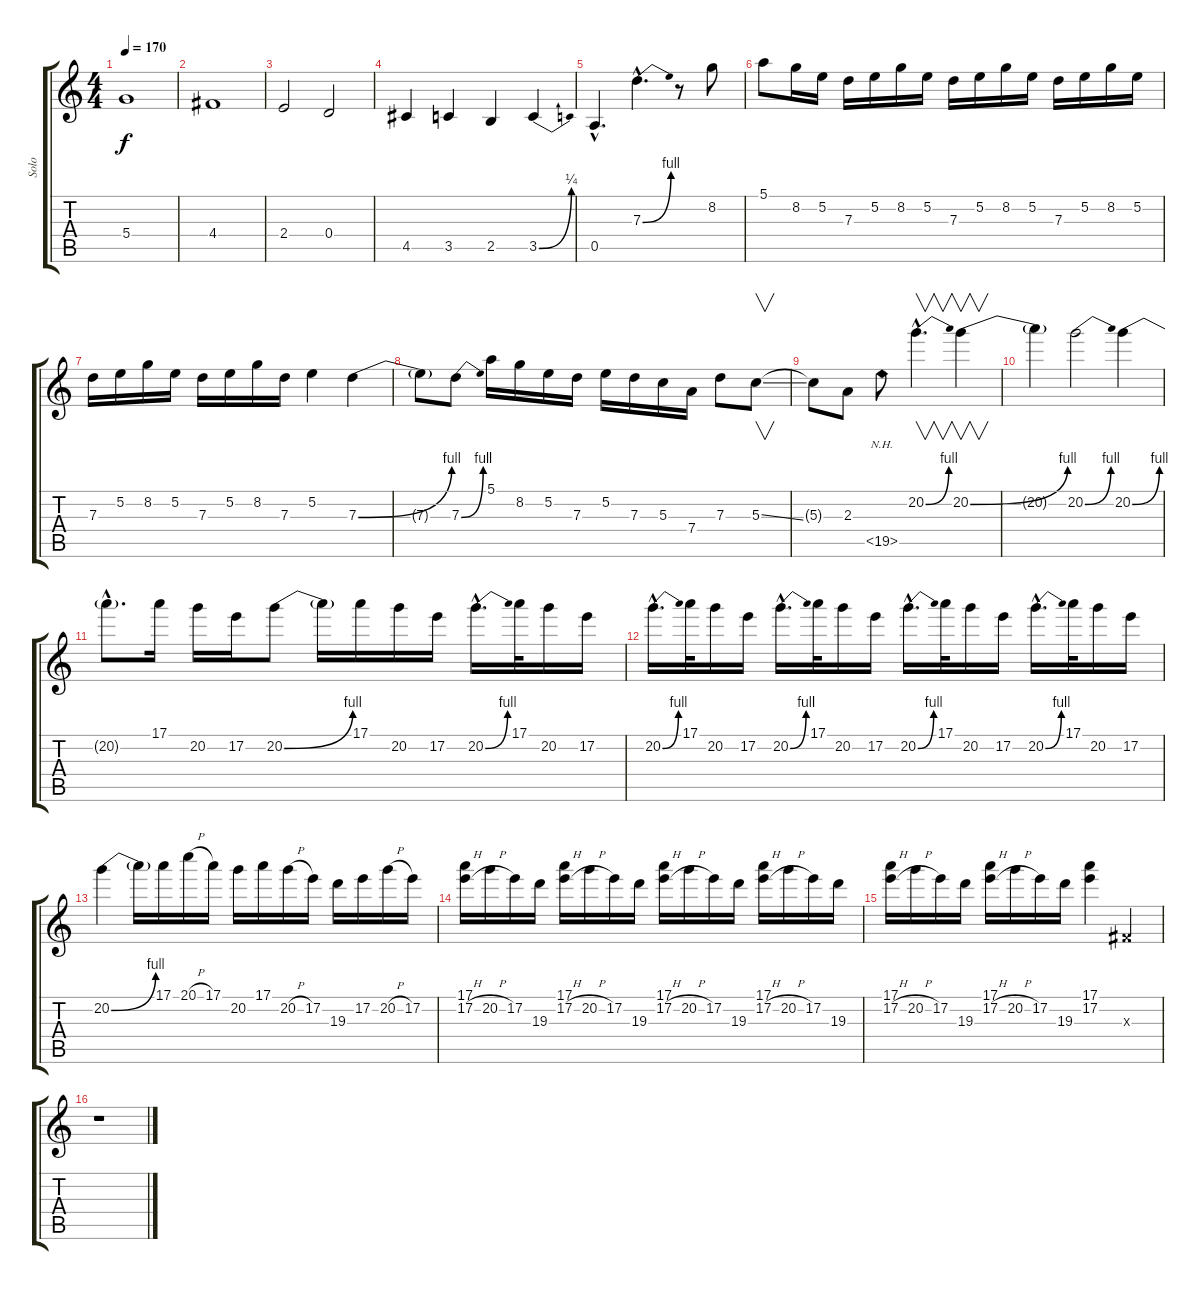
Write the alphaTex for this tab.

\track ("Solo" "Solo") {instrument distortionguitar}
\staff {score tabs}
\tuning (E4 B3 G3 D3 A2 E2) {hide}
\ts (4 4)
\tempo 170
\clef g2
\ks c
5.4.1{dy f} |
4.4.1 |
2.4.2 0.4.2 |
4.5.4 3.5.4 2.5.4 3.5{be (bend 0 0 60 1)}.4 |
0.5{hac}.4{d} 7.3{be (bend 0 0 60 4) hac}.4{d} r.8 8.2.8 |
5.1.8 8.2.16 5.2.16 7.3.16 5.2.16 8.2.16 5.2.16 7.3.16 5.2.16 8.2.16 5.2.16 7.3.16 5.2.16 8.2.16 5.2.16 |
7.3.16 5.2.16 8.2.16 5.2.16 7.3.16 5.2.16 8.2.16 7.3.16 5.2.4 7.3{be (bend 0 0 60 4)}.4 |
7.3{t}.8 7.3{be (bend 0 0 60 4)}.8 5.1.16 8.2.16 5.2.16 7.3.16 5.2.16 7.3.16 5.3.16 7.4.16 7.3.8 5.3{ss}.8{v} |
5.3{t}.8 2.3.8 19.5{nh}.8 20.2{be (bend 0 0 60 4) hac}.4{v d} 20.2{be (bend 0 0 60 4)}.4{v} |
20.2{t}.4 20.2{be (bend 0 0 60 4)}.2 20.2{be (bend 0 0 60 4)}.4 |
20.2{hac t}.8{d} 17.1.16 20.2.16 17.2.16 20.2{be (bend 0 0 60 4)}.8 20.2{t}.16 17.1.16 20.2.16 17.2.16 20.2{be (bend 0 0 60 4) hac}.16{d} 17.1.32 20.2.16 17.2.16 |
20.2{be (bend 0 0 60 4) hac}.16{d} 17.1.32 20.2.16 17.2.16 20.2{be (bend 0 0 60 4) hac}.16{d} 17.1.32 20.2.16 17.2.16 20.2{be (bend 0 0 60 4) hac}.16{d} 17.1.32 20.2.16 17.2.16 20.2{be (bend 0 0 60 4) hac}.16{d} 17.1.32 20.2.16 17.2.16 |
20.2{be (bend 0 0 60 4)}.4 20.2{t}.16 17.1.16 20.1{h}.16 17.1.16 20.2.16 17.1.16 20.2{h}.16 17.2.16 19.3.16 17.2.16 20.2{h}.16 17.2.16 |
(17.1 17.2{h}).16 20.2{h}.16 17.2.16 19.3.16 (17.1 17.2{h}).16 20.2{h}.16 17.2.16 19.3.16 (17.1 17.2{h}).16 20.2{h}.16 17.2.16 19.3.16 (17.1 17.2{h}).16 20.2{h}.16 17.2.16 19.3.16 |
(17.1 17.2{h}).16 20.2{h}.16 17.2.16 19.3.16 (17.1 17.2{h}).16 20.2{h}.16 17.2.16 19.3.16 (17.1 17.2).4 -1.3{x}.4 |
r.1
